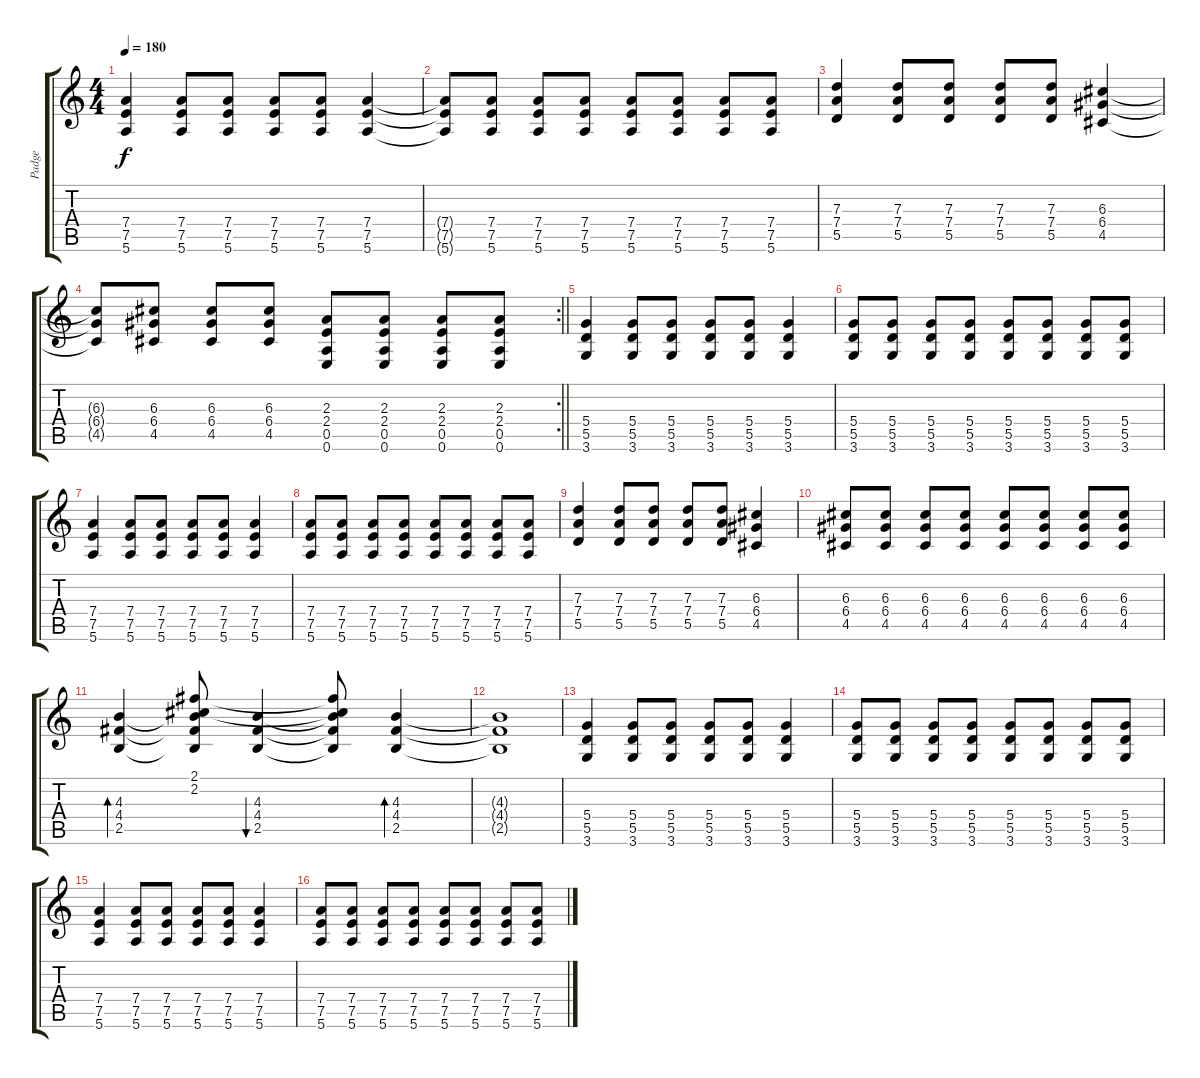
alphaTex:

\track ("Padge" "Padge") {instrument acousticguitarsteel}
\staff {score tabs}
\tuning (E4 B3 G3 D3 A2 E2) {hide}
\ts (4 4)
\tempo 180
\clef g2
\ks c
(7.4 7.5 5.6).4{dy f} (7.4 7.5 5.6).8 (7.4 7.5 5.6).8 (7.4 7.5 5.6).8 (7.4 7.5 5.6).8 (7.4 7.5 5.6).4 |
(7.4{t} 7.5{t} 5.6{t}).8 (7.4 7.5 5.6).8 (7.4 7.5 5.6).8 (7.4 7.5 5.6).8 (7.4 7.5 5.6).8 (7.4 7.5 5.6).8 (7.4 7.5 5.6).8 (7.4 7.5 5.6).8 |
(7.3 7.4 5.5).4 (7.3 7.4 5.5).8 (7.3 7.4 5.5).8 (7.3 7.4 5.5).8 (7.3 7.4 5.5).8 (6.3 6.4 4.5).4 |
\rc 2
\barLineRight lightlight
(6.3{t} 6.4{t} 4.5{t}).8 (6.3 6.4 4.5).8 (6.3 6.4 4.5).8 (6.3 6.4 4.5).8 (2.3 2.4 0.5 0.6).8 (2.3 2.4 0.5 0.6).8 (2.3 2.4 0.5 0.6).8 (2.3 2.4 0.5 0.6).8 |
(5.4 5.5 3.6).4 (5.4 5.5 3.6).8 (5.4 5.5 3.6).8 (5.4 5.5 3.6).8 (5.4 5.5 3.6).8 (5.4 5.5 3.6).4 |
(5.4 5.5 3.6).8 (5.4 5.5 3.6).8 (5.4 5.5 3.6).8 (5.4 5.5 3.6).8 (5.4 5.5 3.6).8 (5.4 5.5 3.6).8 (5.4 5.5 3.6).8 (5.4 5.5 3.6).8 |
(7.4 7.5 5.6).4 (7.4 7.5 5.6).8 (7.4 7.5 5.6).8 (7.4 7.5 5.6).8 (7.4 7.5 5.6).8 (7.4 7.5 5.6).4 |
(7.4 7.5 5.6).8 (7.4 7.5 5.6).8 (7.4 7.5 5.6).8 (7.4 7.5 5.6).8 (7.4 7.5 5.6).8 (7.4 7.5 5.6).8 (7.4 7.5 5.6).8 (7.4 7.5 5.6).8 |
(7.3 7.4 5.5).4 (7.3 7.4 5.5).8 (7.3 7.4 5.5).8 (7.3 7.4 5.5).8 (7.3 7.4 5.5).8 (6.3 6.4 4.5).4 |
(6.3 6.4 4.5).8 (6.3 6.4 4.5).8 (6.3 6.4 4.5).8 (6.3 6.4 4.5).8 (6.3 6.4 4.5).8 (6.3 6.4 4.5).8 (6.3 6.4 4.5).8 (6.3 6.4 4.5).8 |
(4.3 4.4 2.5).4{bd 60} (2.1 2.2 4.3{t} 4.4{t} 2.5{t}).8 (4.3 4.4 2.5).4{bu 60} (2.1{t} 2.2{t} 4.3{t} 4.4{t} 2.5{t}).8 (4.3 4.4 2.5).4{bd 60} |
(4.3{t} 4.4{t} 2.5{t}).1 |
(5.4 5.5 3.6).4 (5.4 5.5 3.6).8 (5.4 5.5 3.6).8 (5.4 5.5 3.6).8 (5.4 5.5 3.6).8 (5.4 5.5 3.6).4 |
(5.4 5.5 3.6).8 (5.4 5.5 3.6).8 (5.4 5.5 3.6).8 (5.4 5.5 3.6).8 (5.4 5.5 3.6).8 (5.4 5.5 3.6).8 (5.4 5.5 3.6).8 (5.4 5.5 3.6).8 |
(7.4 7.5 5.6).4 (7.4 7.5 5.6).8 (7.4 7.5 5.6).8 (7.4 7.5 5.6).8 (7.4 7.5 5.6).8 (7.4 7.5 5.6).4 |
(7.4 7.5 5.6).8 (7.4 7.5 5.6).8 (7.4 7.5 5.6).8 (7.4 7.5 5.6).8 (7.4 7.5 5.6).8 (7.4 7.5 5.6).8 (7.4 7.5 5.6).8 (7.4 7.5 5.6).8
